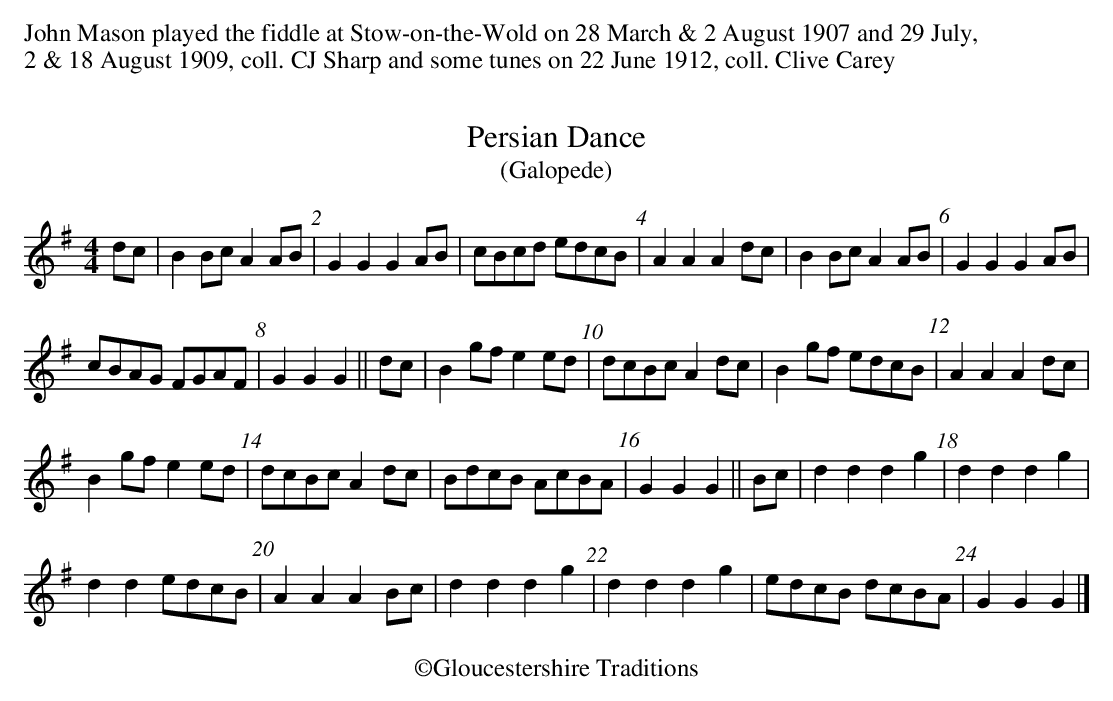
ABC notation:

X:1
T:Persian Dance
T:(Galopede)
M:4/4
L:1/8
K:G
dc | B2 Bc A2 AB | G2 G2 G2 AB | cBcd edcB | A2 A2 A2 dc | B2 Bc A2 AB | G2 G2 G2 AB |
cBAG FGAF | G2 G2 G2 || dc | B2 gf e2 ed | dcBc A2 dc | B2 gf edcB | A2 A2 A2 dc |
B2 gf e2 ed | dcBc A2 dc | BdcB AcBA | G2 G2 G2 || Bc | d2 d2 d2 g2 | d2 d2 d2 g2 |
d2 d2 edcB | A2 A2 A2 Bc | d2 d2 d2 g2 | d2 d2 d2 g2 | edcB dcBA | G2 G2 G2 |]
